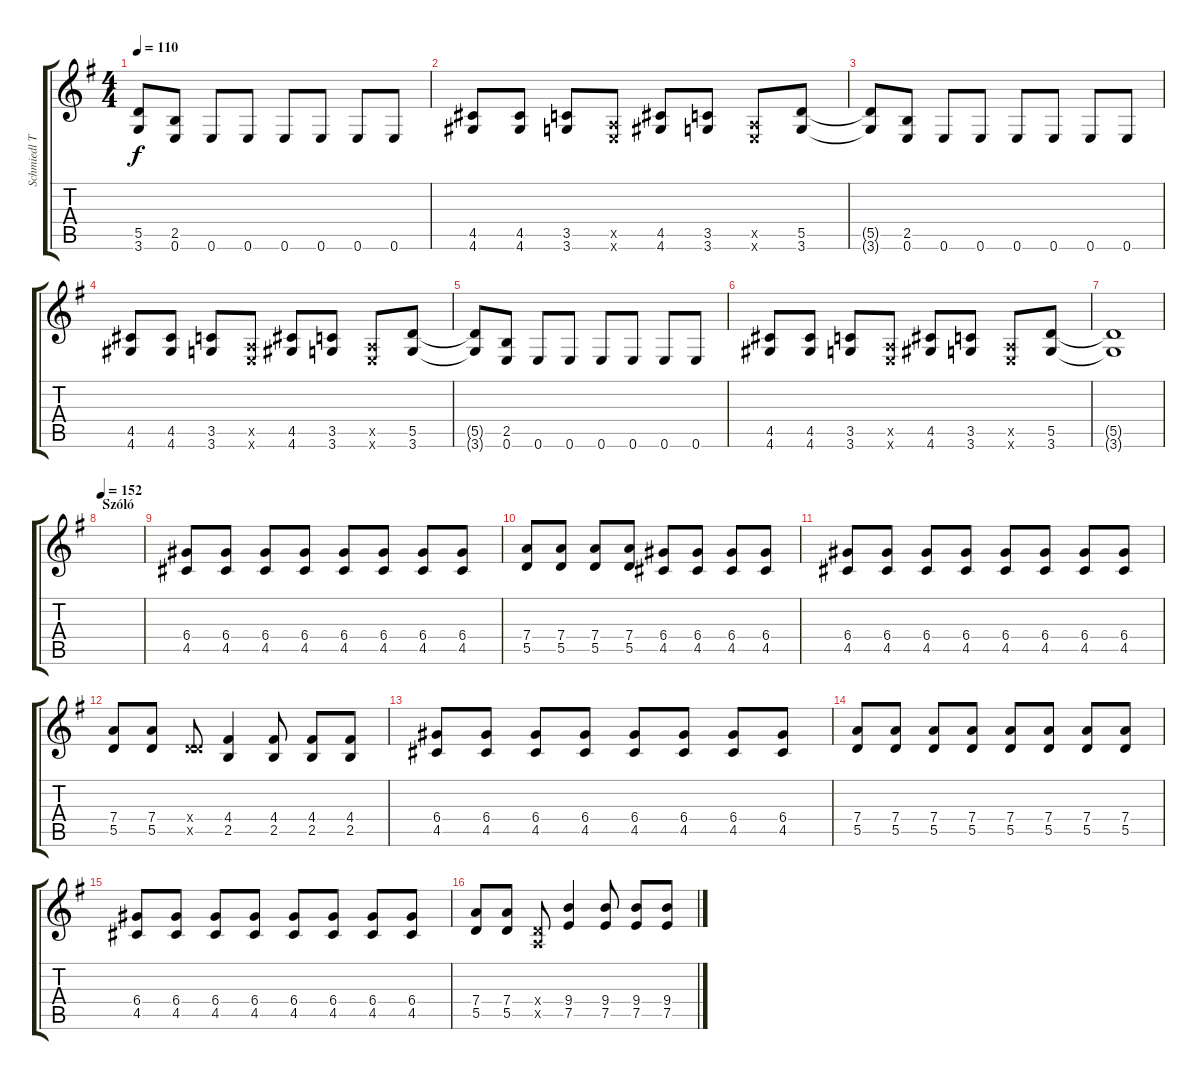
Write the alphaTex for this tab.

\track ("Schmiedl Tamás" "Schmiedl T") {instrument distortionguitar}
\staff {score tabs}
\tuning (E4 B3 G3 D3 A2 E2) {hide}
\ts (4 4)
\tempo 110
\clef g2
\ks eminor
(5.5{t} 3.6{t}).8{dy f} (2.5 0.6).8 0.6.8 0.6.8 0.6.8 0.6.8 0.6.8 0.6.8 |
(4.5 4.6).8 (4.5 4.6).8 (3.5 3.6).8 (0.5{x} 0.6{x}).8 (4.5 4.6).8 (3.5 3.6).8 (0.5{x} 0.6{x}).8 (5.5 3.6).8 |
(5.5{t} 3.6{t}).8 (2.5 0.6).8 0.6.8 0.6.8 0.6.8 0.6.8 0.6.8 0.6.8 |
(4.5 4.6).8 (4.5 4.6).8 (3.5 3.6).8 (0.5{x} 0.6{x}).8 (4.5 4.6).8 (3.5 3.6).8 (0.5{x} 0.6{x}).8 (5.5 3.6).8 |
(5.5{t} 3.6{t}).8 (2.5 0.6).8 0.6.8 0.6.8 0.6.8 0.6.8 0.6.8 0.6.8 |
(4.5 4.6).8 (4.5 4.6).8 (3.5 3.6).8 (0.5{x} 0.6{x}).8 (4.5 4.6).8 (3.5 3.6).8 (0.5{x} 0.6{x}).8 (5.5 3.6).8 |
(5.5{t} 3.6{t}).1 |
\section ("" "Szóló")
\tempo 152
|
(6.4 4.5).8 (6.4 4.5).8 (6.4 4.5).8 (6.4 4.5).8 (6.4 4.5).8 (6.4 4.5).8 (6.4 4.5).8 (6.4 4.5).8 |
(7.4 5.5).8 (7.4 5.5).8 (7.4 5.5).8 (7.4 5.5).8 (6.4 4.5).8 (6.4 4.5).8 (6.4 4.5).8 (6.4 4.5).8 |
(6.4 4.5).8 (6.4 4.5).8 (6.4 4.5).8 (6.4 4.5).8 (6.4 4.5).8 (6.4 4.5).8 (6.4 4.5).8 (6.4 4.5).8 |
(7.4 5.5).8 (7.4 5.5).8 (0.4{x} 5.5{x}).8 (4.4 2.5).4 (4.4 2.5).8 (4.4 2.5).8 (4.4 2.5).8 |
(6.4 4.5).8 (6.4 4.5).8 (6.4 4.5).8 (6.4 4.5).8 (6.4 4.5).8 (6.4 4.5).8 (6.4 4.5).8 (6.4 4.5).8 |
(7.4 5.5).8 (7.4 5.5).8 (7.4 5.5).8 (7.4 5.5).8 (7.4 5.5).8 (7.4 5.5).8 (7.4 5.5).8 (7.4 5.5).8 |
(6.4 4.5).8 (6.4 4.5).8 (6.4 4.5).8 (6.4 4.5).8 (6.4 4.5).8 (6.4 4.5).8 (6.4 4.5).8 (6.4 4.5).8 |
(7.4 5.5).8 (7.4 5.5).8 (0.4{x} 0.5{x}).8 (9.4 7.5).4 (9.4 7.5).8 (9.4 7.5).8 (9.4 7.5).8
